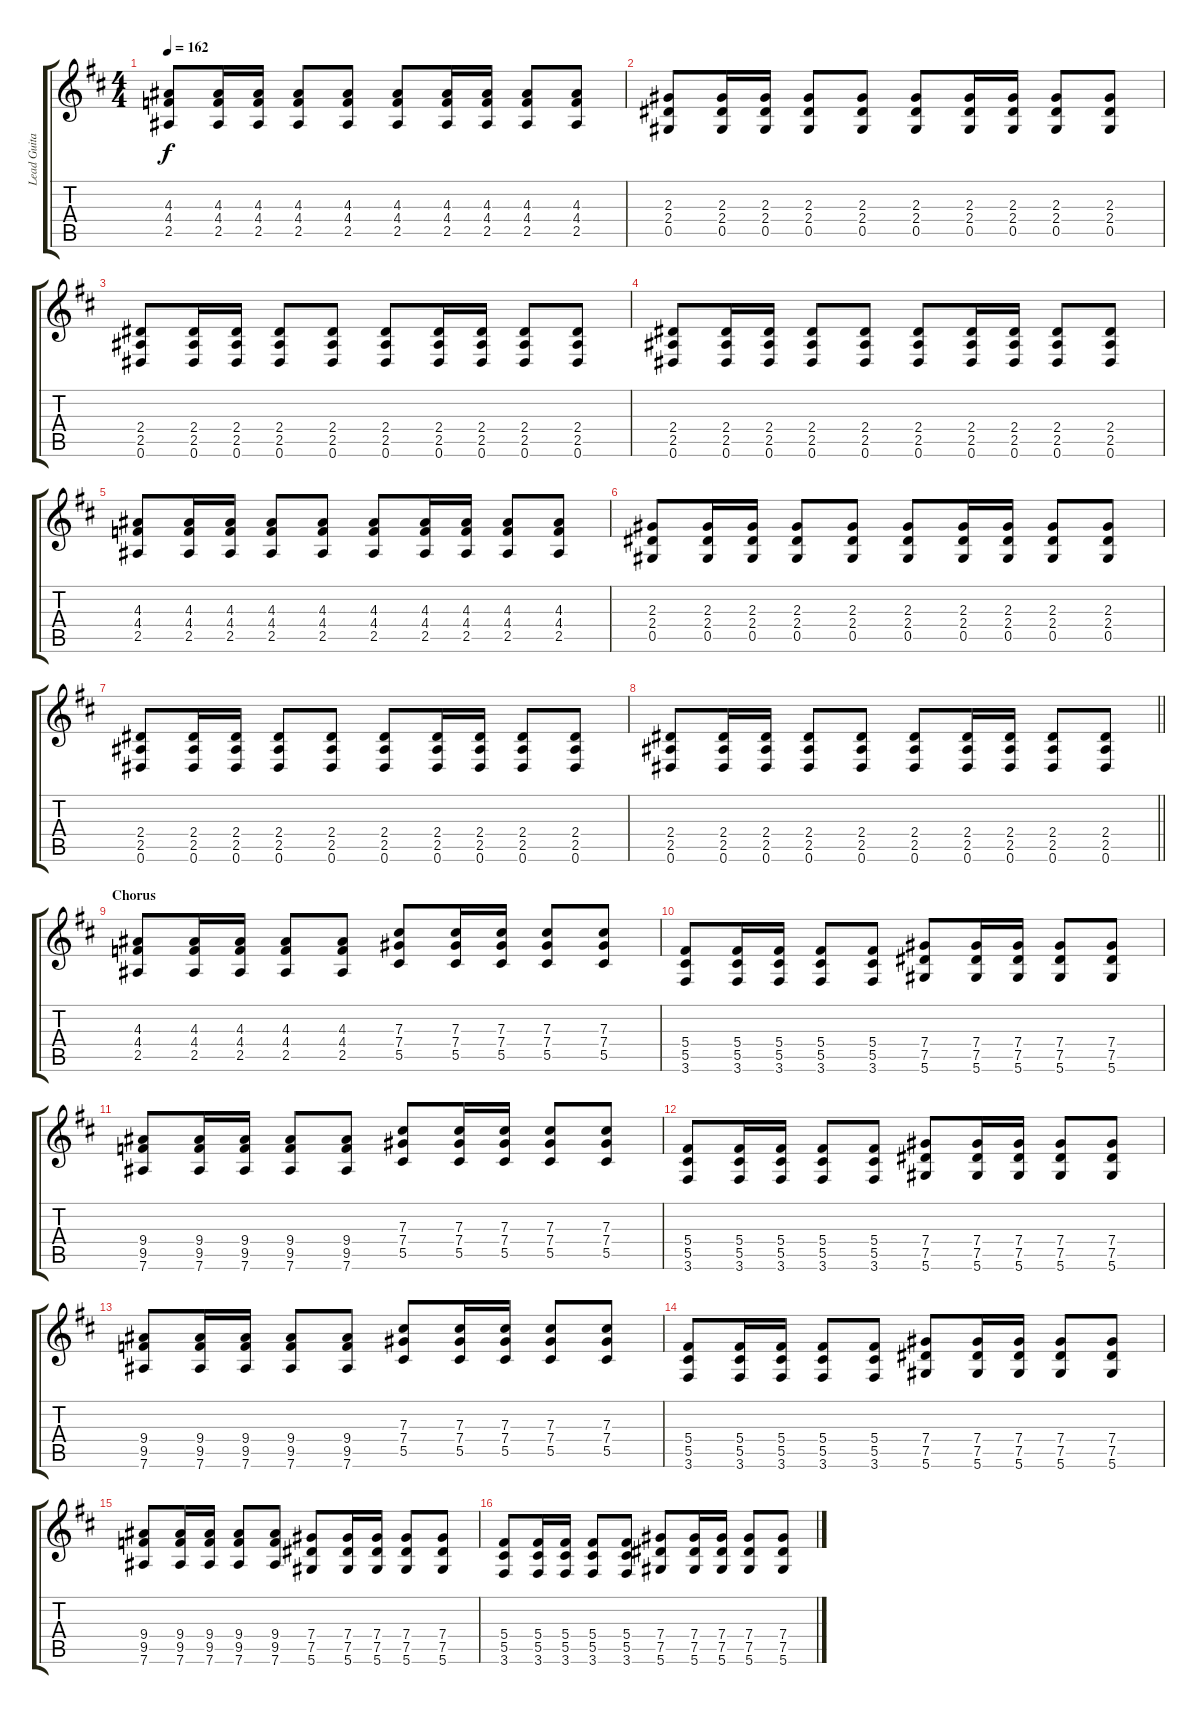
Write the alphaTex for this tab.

\track ("Lead Guitar" "Lead Guita") {instrument overdrivenguitar}
\staff {score tabs}
\tuning (Eb4 Bb3 Gb3 Db3 Ab2 Eb2) {hide}
\ts (4 4)
\tempo 162
\clef g2
\ks d
(4.3 4.4 2.5).8{dy f} (4.3 4.4 2.5).16 (4.3 4.4 2.5).16 (4.3 4.4 2.5).8 (4.3 4.4 2.5).8 (4.3 4.4 2.5).8 (4.3 4.4 2.5).16 (4.3 4.4 2.5).16 (4.3 4.4 2.5).8 (4.3 4.4 2.5).8 |
(2.3 2.4 0.5).8 (2.3 2.4 0.5).16 (2.3 2.4 0.5).16 (2.3 2.4 0.5).8 (2.3 2.4 0.5).8 (2.3 2.4 0.5).8 (2.3 2.4 0.5).16 (2.3 2.4 0.5).16 (2.3 2.4 0.5).8 (2.3 2.4 0.5).8 |
(2.4 2.5 0.6).8 (2.4 2.5 0.6).16 (2.4 2.5 0.6).16 (2.4 2.5 0.6).8 (2.4 2.5 0.6).8 (2.4 2.5 0.6).8 (2.4 2.5 0.6).16 (2.4 2.5 0.6).16 (2.4 2.5 0.6).8 (2.4 2.5 0.6).8 |
(2.4 2.5 0.6).8 (2.4 2.5 0.6).16 (2.4 2.5 0.6).16 (2.4 2.5 0.6).8 (2.4 2.5 0.6).8 (2.4 2.5 0.6).8 (2.4 2.5 0.6).16 (2.4 2.5 0.6).16 (2.4 2.5 0.6).8 (2.4 2.5 0.6).8 |
(4.3 4.4 2.5).8 (4.3 4.4 2.5).16 (4.3 4.4 2.5).16 (4.3 4.4 2.5).8 (4.3 4.4 2.5).8 (4.3 4.4 2.5).8 (4.3 4.4 2.5).16 (4.3 4.4 2.5).16 (4.3 4.4 2.5).8 (4.3 4.4 2.5).8 |
(2.3 2.4 0.5).8 (2.3 2.4 0.5).16 (2.3 2.4 0.5).16 (2.3 2.4 0.5).8 (2.3 2.4 0.5).8 (2.3 2.4 0.5).8 (2.3 2.4 0.5).16 (2.3 2.4 0.5).16 (2.3 2.4 0.5).8 (2.3 2.4 0.5).8 |
(2.4 2.5 0.6).8 (2.4 2.5 0.6).16 (2.4 2.5 0.6).16 (2.4 2.5 0.6).8 (2.4 2.5 0.6).8 (2.4 2.5 0.6).8 (2.4 2.5 0.6).16 (2.4 2.5 0.6).16 (2.4 2.5 0.6).8 (2.4 2.5 0.6).8 |
\barLineRight lightlight
(2.4 2.5 0.6).8 (2.4 2.5 0.6).16 (2.4 2.5 0.6).16 (2.4 2.5 0.6).8 (2.4 2.5 0.6).8 (2.4 2.5 0.6).8 (2.4 2.5 0.6).16 (2.4 2.5 0.6).16 (2.4 2.5 0.6).8 (2.4 2.5 0.6).8 |
\section ("" "Chorus")
(4.3 4.4 2.5).8 (4.3 4.4 2.5).16 (4.3 4.4 2.5).16 (4.3 4.4 2.5).8 (4.3 4.4 2.5).8 (7.3 7.4 5.5).8 (7.3 7.4 5.5).16 (7.3 7.4 5.5).16 (7.3 7.4 5.5).8 (7.3 7.4 5.5).8 |
(5.4 5.5 3.6).8 (5.4 5.5 3.6).16 (5.4 5.5 3.6).16 (5.4 5.5 3.6).8 (5.4 5.5 3.6).8 (7.4 7.5 5.6).8 (7.4 7.5 5.6).16 (7.4 7.5 5.6).16 (7.4 7.5 5.6).8 (7.4 7.5 5.6).8 |
(9.4 9.5 7.6).8 (9.4 9.5 7.6).16 (9.4 9.5 7.6).16 (9.4 9.5 7.6).8 (9.4 9.5 7.6).8 (7.3 7.4 5.5).8 (7.3 7.4 5.5).16 (7.3 7.4 5.5).16 (7.3 7.4 5.5).8 (7.3 7.4 5.5).8 |
(5.4 5.5 3.6).8 (5.4 5.5 3.6).16 (5.4 5.5 3.6).16 (5.4 5.5 3.6).8 (5.4 5.5 3.6).8 (7.4 7.5 5.6).8 (7.4 7.5 5.6).16 (7.4 7.5 5.6).16 (7.4 7.5 5.6).8 (7.4 7.5 5.6).8 |
(9.4 9.5 7.6).8 (9.4 9.5 7.6).16 (9.4 9.5 7.6).16 (9.4 9.5 7.6).8 (9.4 9.5 7.6).8 (7.3 7.4 5.5).8 (7.3 7.4 5.5).16 (7.3 7.4 5.5).16 (7.3 7.4 5.5).8 (7.3 7.4 5.5).8 |
(5.4 5.5 3.6).8 (5.4 5.5 3.6).16 (5.4 5.5 3.6).16 (5.4 5.5 3.6).8 (5.4 5.5 3.6).8 (7.4 7.5 5.6).8 (7.4 7.5 5.6).16 (7.4 7.5 5.6).16 (7.4 7.5 5.6).8 (7.4 7.5 5.6).8 |
(9.4 9.5 7.6).8 (9.4 9.5 7.6).16 (9.4 9.5 7.6).16 (9.4 9.5 7.6).8 (9.4 9.5 7.6).8 (7.4 7.5 5.6).8 (7.4 7.5 5.6).16 (7.4 7.5 5.6).16 (7.4 7.5 5.6).8 (7.4 7.5 5.6).8 |
(5.4 5.5 3.6).8 (5.4 5.5 3.6).16 (5.4 5.5 3.6).16 (5.4 5.5 3.6).8 (5.4 5.5 3.6).8 (7.4 7.5 5.6).8 (7.4 7.5 5.6).16 (7.4 7.5 5.6).16 (7.4 7.5 5.6).8 (7.4 7.5 5.6).8
